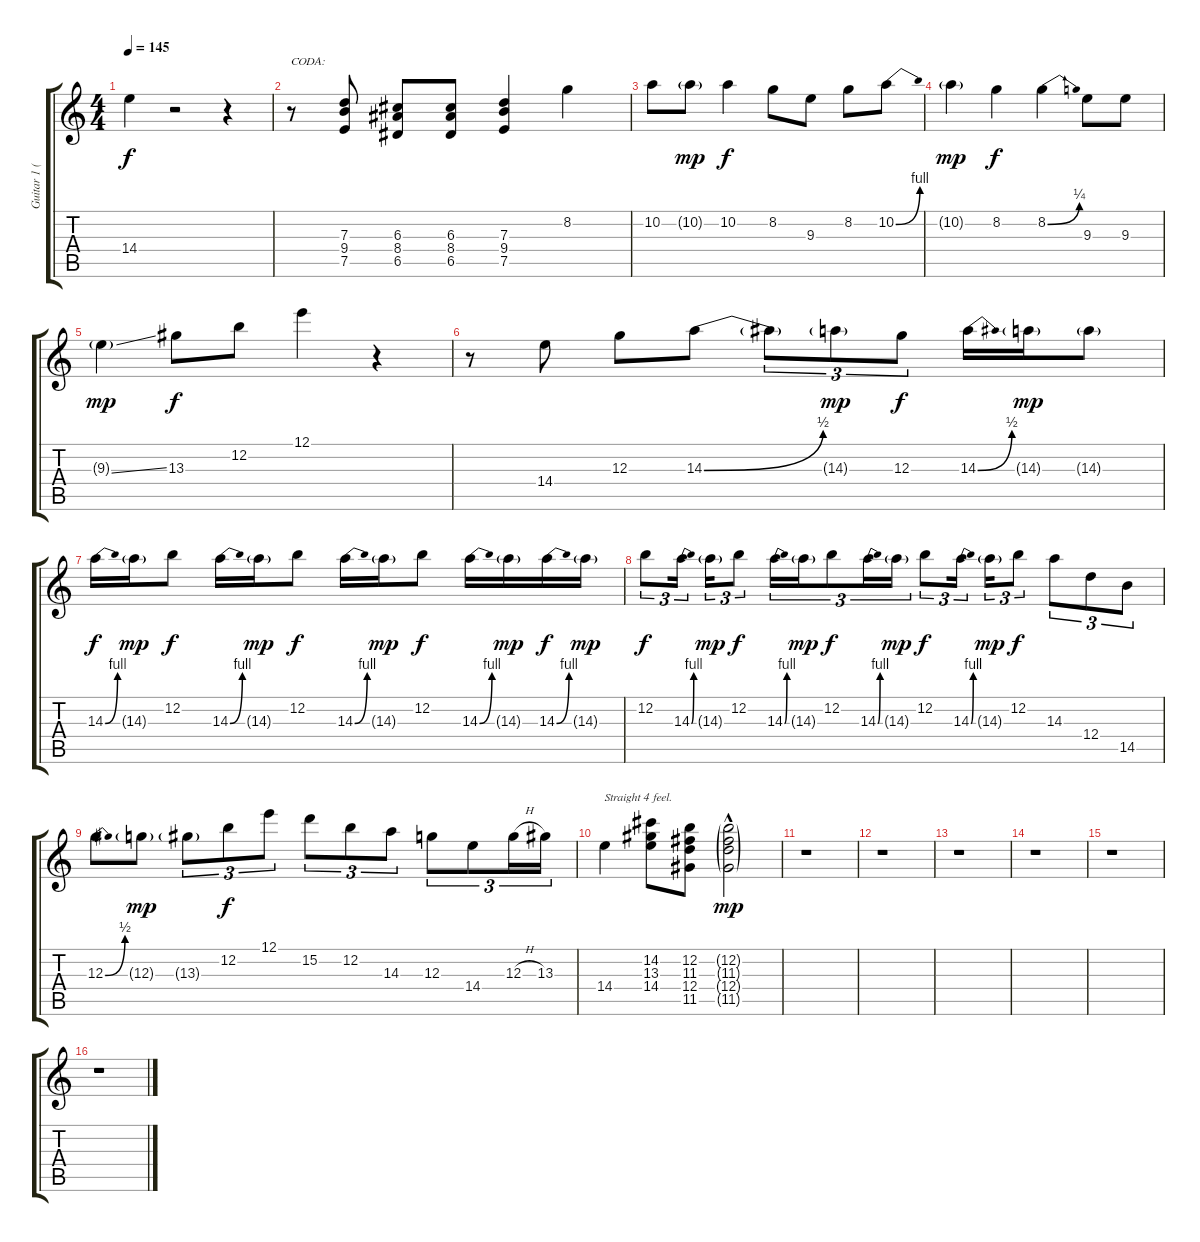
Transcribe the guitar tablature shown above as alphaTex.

\track ("Guitar 1 (Lead)" "Guitar 1 (") {instrument electricguitarclean}
\staff {score tabs}
\tuning (E4 B3 G3 D3 A2 E2) {hide}
\ts (4 4)
\tempo 145
\clef g2
\ks c
14.4.4{dy f} r.2 r.4 |
r.8{txt "CODA:"} (7.3 9.4 7.5).8 (6.3 8.4 6.5).8 (6.3 8.4 6.5).8 (7.3 9.4 7.5).4 8.2.4 |
10.2.8 10.2{g}.8{dy mp} 10.2.4{dy f} 8.2.8 9.3.8 8.2.8 10.2{be (bend 0 0 60 4)}.8 |
10.2{g}.4{dy mp} 8.2.4{dy f} 8.2{be (bend 0 0 60 1)}.4 9.3.8 9.3.8 |
9.3{ss g}.4{dy mp} 13.3.8{dy f} 12.2.8 12.1.4 r.4 |
r.8 14.4.8 12.3.8 14.3{be (bend 0 0 60 2)}.8 14.3{t}.8{tu (3 2)} 14.3{g}.8{tu (3 2) dy mp} 12.3.8{tu (3 2) dy f} 14.3{be (bend 0 0 60 2)}.16 14.3{g}.16{dy mp} 14.3{g}.8 |
14.3{be (bend 0 0 60 4)}.16{dy f} 14.3{g}.16{dy mp} 12.2.8{dy f} 14.3{be (bend 0 0 60 4)}.16 14.3{g}.16{dy mp} 12.2.8{dy f} 14.3{be (bend 0 0 60 4)}.16 14.3{g}.16{dy mp} 12.2.8{dy f} 14.3{be (bend 0 0 60 4)}.16 14.3{g}.16{dy mp} 14.3{be (bend 0 0 60 4)}.16{dy f} 14.3{g}.16{dy mp} |
12.2.8{tu (3 2) dy f} 14.3{be (bend 0 0 60 4)}.16{tu (3 2)} 14.3{g}.16{tu (3 2) dy mp} 12.2.8{tu (3 2) dy f} 14.3{be (bend 0 0 60 4)}.16{tu (3 2)} 14.3{g}.16{tu (3 2) dy mp} 12.2.8{tu (3 2) dy f} 14.3{be (bend 0 0 60 4)}.16{tu (3 2)} 14.3{g}.16{tu (3 2) dy mp} 12.2.8{tu (3 2) dy f} 14.3{be (bend 0 0 60 4)}.16{tu (3 2)} 14.3{g}.16{tu (3 2) dy mp} 12.2.8{tu (3 2) dy f} 14.3.8{tu (3 2)} 12.4.8{tu (3 2)} 14.5.8{tu (3 2)} |
12.3{be (bend 0 0 60 2)}.8 12.3{g}.8{dy mp} 13.3{g}.8{tu (3 2)} 12.2.8{tu (3 2) dy f} 12.1.8{tu (3 2)} 15.2.8{tu (3 2)} 12.2.8{tu (3 2)} 14.3.8{tu (3 2)} 12.3.8{tu (3 2)} 14.4.8{tu (3 2)} 12.3{h}.16{tu (3 2)} 13.3.16{tu (3 2)} |
14.4.4{txt "Straight 4 feel."} (14.2 13.3 14.4).8 (12.2 11.3 12.4 11.5).8 (12.2{g hac} 11.3{g} 12.4{g} 11.5{g}).2{dy mp} |
r.1 |
r.1 |
r.1 |
r.1 |
r.1 |
r.1
